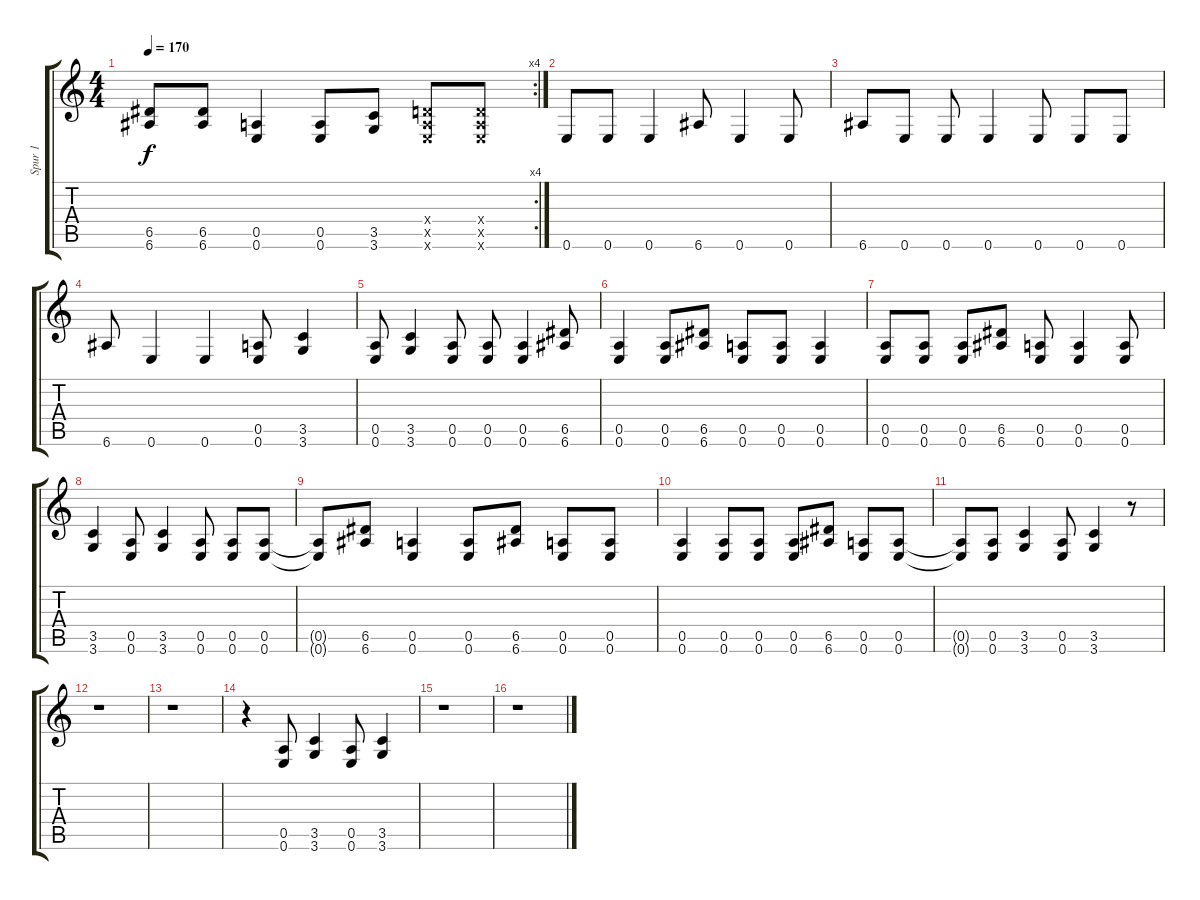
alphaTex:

\track ("Spur 1" "Spur 1") {instrument distortionguitar}
\staff {score tabs}
\tuning (E4 B3 G3 D3 A2 E2) {hide}
\rc 4
\ts (4 4)
\tempo 170
\clef g2
\ks c
(6.5 6.6).8{dy f} (6.5 6.6).8 (0.5 0.6).4 (0.5 0.6).8 (3.5 3.6).8 (0.4{x} 0.5{x} 0.6{x}).8 (0.4{x} 0.5{x} 0.6{x}).8 |
0.6.8 0.6.8 0.6.4 6.6.8 0.6.4 0.6.8 |
6.6.8 0.6.8 0.6.8 0.6.4 0.6.8 0.6.8 0.6.8 |
6.6.8 0.6.4 0.6.4 (0.5 0.6).8 (3.5 3.6).4 |
(0.5 0.6).8 (3.5 3.6).4 (0.5 0.6).8 (0.5 0.6).8 (0.5 0.6).4 (6.5 6.6).8 |
(0.5 0.6).4 (0.5 0.6).8 (6.5 6.6).8 (0.5 0.6).8 (0.5 0.6).8 (0.5 0.6).4 |
(0.5 0.6).8 (0.5 0.6).8 (0.5 0.6).8 (6.5 6.6).8 (0.5 0.6).8 (0.5 0.6).4 (0.5 0.6).8 |
(3.5 3.6).4 (0.5 0.6).8 (3.5 3.6).4 (0.5 0.6).8 (0.5 0.6).8 (0.5 0.6).8 |
(0.5{t} 0.6{t}).8 (6.5 6.6).8 (0.5 0.6).4 (0.5 0.6).8 (6.5 6.6).8 (0.5 0.6).8 (0.5 0.6).8 |
(0.5 0.6).4 (0.5 0.6).8 (0.5 0.6).8 (0.5 0.6).8 (6.5 6.6).8 (0.5 0.6).8 (0.5 0.6).8 |
(0.5{t} 0.6{t}).8 (0.5 0.6).8 (3.5 3.6).4 (0.5 0.6).8 (3.5 3.6).4 r.8 |
r.1 |
r.1 |
r.4 (0.5 0.6).8 (3.5 3.6).4 (0.5 0.6).8 (3.5 3.6).4 |
r.1 |
r.1
